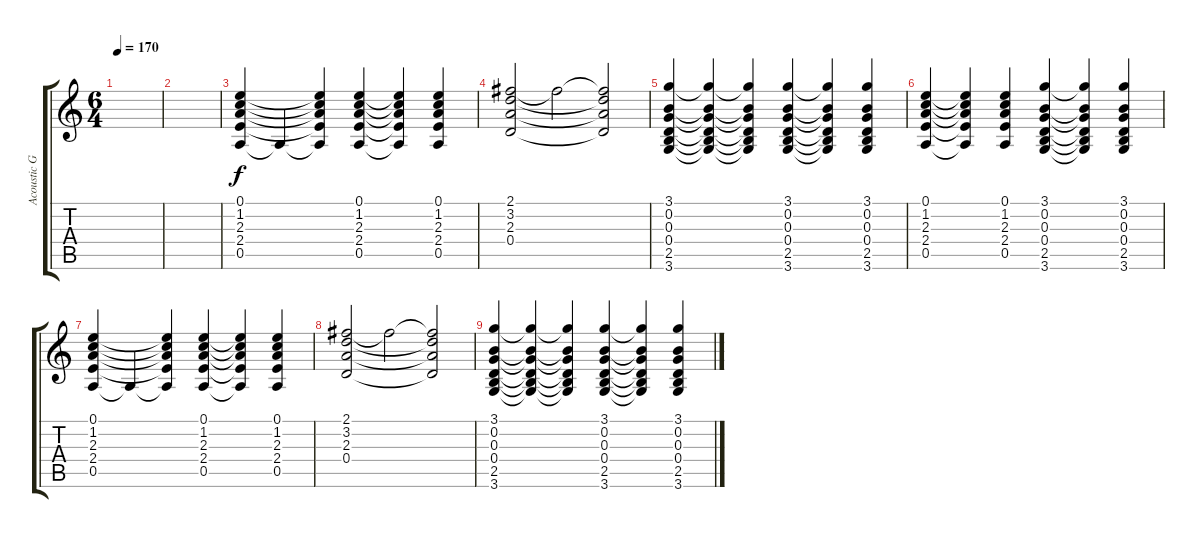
\track ("Acoustic Guitar" "Acoustic G") {instrument acousticguitarnylon}
\staff {score tabs}
\tuning (E4 B3 G3 D3 A2 E2) {hide}
\ts (6 4)
\tempo 170
\clef g2
\ks c
|
|
(0.1 1.2 2.3 2.4 0.5).4 0.5{t}.4 (0.1{t} 1.2{t} 2.3{t} 2.4{t} 0.5{t}).4 (0.1 1.2 2.3 2.4 0.5).4 (0.1{t} 1.2{t} 2.3{t} 2.4{t} 0.5{t}).4 (0.1 1.2 2.3 2.4 0.5).4 |
(2.1 3.2 2.3 0.4).2 2.1{t}.2 (2.1{t} 3.2{t} 2.3{t} 0.4{t}).2 |
(3.1 0.2 0.3 0.4 2.5 3.6).4 (3.1{t} 0.2{t} 0.3{t} 0.4{t} 2.5{t} 3.6{t}).4 (3.1{t} 0.2{t} 0.3{t} 0.4{t} 2.5{t} 3.6{t}).4 (3.1 0.2 0.3 0.4 2.5 3.6).4 (3.1{t} 0.2{t} 0.3{t} 0.4{t} 2.5{t} 3.6{t}).4 (3.1 0.2 0.3 0.4 2.5 3.6).4 |
(0.1 1.2 2.3 2.4 0.5).4 (0.1{t} 1.2{t} 2.3{t} 2.4{t} 0.5{t}).4 (0.1 1.2 2.3 2.4 0.5).4 (3.1 0.2 0.3 0.4 2.5 3.6).4 (3.1{t} 0.2{t} 0.3{t} 0.4{t} 2.5{t} 3.6{t}).4 (3.1 0.2 0.3 0.4 2.5 3.6).4 |
(0.1 1.2 2.3 2.4 0.5).4 0.5{t}.4 (0.1{t} 1.2{t} 2.3{t} 2.4{t} 0.5{t}).4 (0.1 1.2 2.3 2.4 0.5).4 (0.1{t} 1.2{t} 2.3{t} 2.4{t} 0.5{t}).4 (0.1 1.2 2.3 2.4 0.5).4 |
(2.1 3.2 2.3 0.4).2 2.1{t}.2 (2.1{t} 3.2{t} 2.3{t} 0.4{t}).2 |
(3.1 0.2 0.3 0.4 2.5 3.6).4 (3.1{t} 0.2{t} 0.3{t} 0.4{t} 2.5{t} 3.6{t}).4 (3.1{t} 0.2{t} 0.3{t} 0.4{t} 2.5{t} 3.6{t}).4 (3.1 0.2 0.3 0.4 2.5 3.6).4 (3.1{t} 0.2{t} 0.3{t} 0.4{t} 2.5{t} 3.6{t}).4 (3.1 0.2 0.3 0.4 2.5 3.6).4
